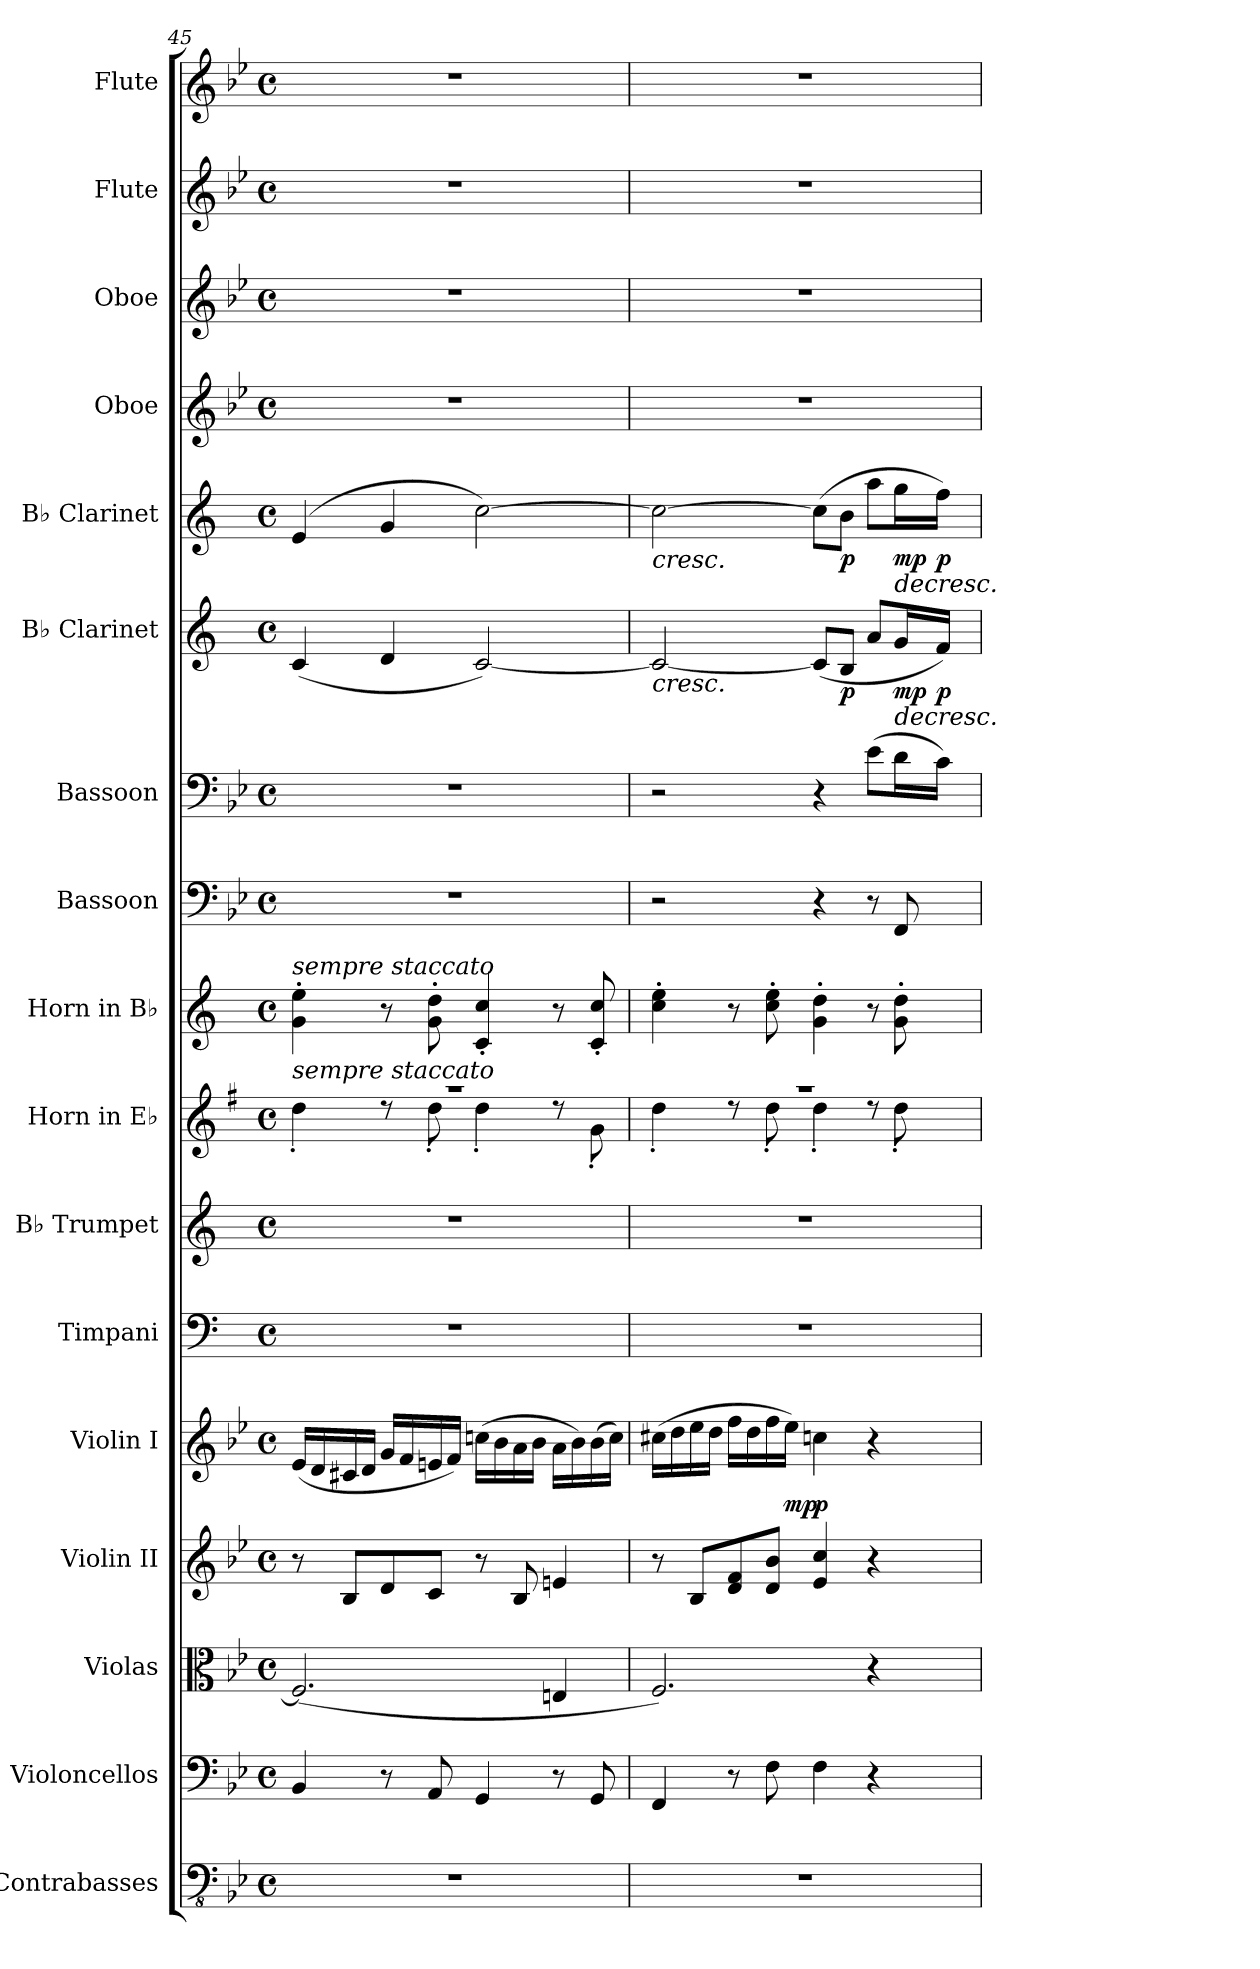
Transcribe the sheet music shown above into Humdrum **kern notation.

**kern	**kern	**kern	**kern	**kern	**dynam	**kern	**kern	**kern	**kern	**kern	**kern	**kern	**dynam	**kern	**dynam	**kern	**kern	**kern	**kern
*part17	*part16	*part15	*part14	*part13	*part13	*part12	*part11	*part10	*part9	*part8	*part7	*part6	*part6	*part5	*part5	*part4	*part3	*part2	*part1
*staff17	*staff16	*staff15	*staff14	*staff13	*staff13	*staff12	*staff11	*staff10	*staff9	*staff8	*staff7	*staff6	*staff6	*staff5	*staff5	*staff4	*staff3	*staff2	*staff1
*I"Contrabasses	*I"Violoncellos	*I"Violas	*I"Violin II	*I"Violin I	*	*I"Timpani	*I"B♭ Trumpet	*I"Horn in E♭	*I"Horn in B♭	*I"Bassoon	*I"Bassoon	*I"B♭ Clarinet	*	*I"B♭ Clarinet	*	*I"Oboe	*I"Oboe	*I"Flute	*I"Flute
*I'Cbs.	*I'Vcs.	*I'Vlas.	*I'Vln II.	*I'Vln I.	*	*I'Timp.	*I'B♭ Tpt.	*	*	*I'Bsn.	*I'Bsn.	*I'B♭ Cl.	*	*I'B♭ Cl.	*	*I'Ob.	*I'Ob.	*I'Fl.	*I'Fl.
*clefFv4	*clefF4	*clefC3	*clefG2	*clefG2	*	*clefF4	*clefG2	*clefG2	*clefG2	*clefF4	*clefF4	*clefG2	*	*clefG2	*	*clefG2	*clefG2	*clefG2	*clefG2
*	*	*	*	*	*	*	*ITrd1c2	*ITrd5c9	*ITrd1c2	*	*	*ITrd1c2	*	*ITrd1c2	*	*	*	*	*
*k[b-e-]	*k[b-e-]	*k[b-e-]	*k[b-e-]	*k[b-e-]	*	*k[]	*k[b-e-]	*k[b-e-]	*k[b-e-]	*k[b-e-]	*k[b-e-]	*k[b-e-]	*	*k[b-e-]	*	*k[b-e-]	*k[b-e-]	*k[b-e-]	*k[b-e-]
*M4/4	*M4/4	*M4/4	*M4/4	*M4/4	*	*M4/4	*M4/4	*M4/4	*M4/4	*M4/4	*M4/4	*M4/4	*	*M4/4	*	*M4/4	*M4/4	*M4/4	*M4/4
*met(c)	*met(c)	*met(c)	*met(c)	*met(c)	*	*met(c)	*met(c)	*met(c)	*met(c)	*met(c)	*met(c)	*met(c)	*	*met(c)	*	*met(c)	*met(c)	*met(c)	*met(c)
=45	=45	=45	=45	=45	=45	=45	=45	=45	=45	=45	=45	=45	=45	=45	=45	=45	=45	=45	=45
*	*	*	*	*	*	*	*	*^	*	*	*	*	*	*	*	*	*	*	*
!	!	!	!	!	!	!	!	!	!	!LO:TX:a:i:t=sempre staccato	!	!	!	!	!	!	!	!	!	!
!	!	!	!	!	!	!	!	!LO:TX:a:i:t=sempre staccato	!	!	!	!	!	!	!	!	!	!	!	!
1r	4BB-/	(2.F/]	8r	(16e-/LL	.	1r	1r	1r	4f'\	4f\' 4dd\'	1r	1r	(4B-/	.	(4d/	.	1r	1r	1r	1r
.	.	.	.	16d/	.	.	.	.	.	.	.	.	.	.	.	.	.	.	.	.
.	.	.	8B-/L	16c#X/	.	.	.	.	.	.	.	.	.	.	.	.	.	.	.	.
.	.	.	.	16d/JJ	.	.	.	.	.	.	.	.	.	.	.	.	.	.	.	.
.	8r	.	8d/	16g/LL	.	.	.	.	8rdd	8r	.	.	4c/	.	4f/	.	.	.	.	.
.	.	.	.	16f/	.	.	.	.	.	.	.	.	.	.	.	.	.	.	.	.
.	8AA/	.	8c/J	16en/	.	.	.	.	8f'\	8f\' 8cc\'	.	.	.	.	.	.	.	.	.	.
.	.	.	.	16f/JJ)	.	.	.	.	.	.	.	.	.	.	.	.	.	.	.	.
.	4GG/	.	8r	(16ccn\LL	.	.	.	.	4f'\	4B-/' 4b-/'	.	.	[2B-/)	.	[2b-\)	.	.	.	.	.
.	.	.	.	16b-\	.	.	.	.	.	.	.	.	.	.	.	.	.	.	.	.
.	.	.	8B-/	16a\	.	.	.	.	.	.	.	.	.	.	.	.	.	.	.	.
.	.	.	.	16b-\JJ	.	.	.	.	.	.	.	.	.	.	.	.	.	.	.	.
.	8r	4En/	4en/	16a\LL	.	.	.	.	8rdd	8r	.	.	.	.	.	.	.	.	.	.
.	.	.	.	16b-\)	.	.	.	.	.	.	.	.	.	.	.	.	.	.	.	.
.	8GG/	.	.	(16b-\	.	.	.	.	8B-'\	8B-/' 8b-/'	.	.	.	.	.	.	.	.	.	.
.	.	.	.	16cc\JJ)	.	.	.	.	.	.	.	.	.	.	.	.	.	.	.	.
=46	=46	=46	=46	=46	=46	=46	=46	=46	=46	=46	=46	=46	=46	=46	=46	=46	=46	=46	=46	=46
!	!	!	!	!	!	!	!	!	!	!	!	!	!	!LO:HP:b	!	!LO:HP:b	!	!	!	!
1r	4FF/	2.F/)	8r	(16cc#X\LL	.	1r	1r	1r	4f'\	4b-\' 4dd\'	2r	2r	2B-/_	<	2b-\_	<	1r	1r	1r	1r
.	.	.	.	16dd\	.	.	.	.	.	.	.	.	.	.	.	.	.	.	.	.
.	.	.	8B-/L	16ee-\	.	.	.	.	.	.	.	.	.	.	.	.	.	.	.	.
.	.	.	.	16dd\JJ	.	.	.	.	.	.	.	.	.	.	.	.	.	.	.	.
.	8r	.	8d/ 8f/	16ff\LL	.	.	.	.	8rdd	8r	.	.	.	.	.	.	.	.	.	.
.	.	.	.	16dd\	.	.	.	.	.	.	.	.	.	.	.	.	.	.	.	.
.	8F\	.	8d/ 8b-/J	16ff\	.	.	.	.	8f'\	8b-\' 8dd\'	.	.	.	.	.	.	.	.	.	.
!	!	!	!	!	!LO:DY:b	!	!	!	!	!	!	!	!	!	!	!	!	!	!	!
.	.	.	.	16ee-\JJ)	mp	.	.	.	.	.	.	.	.	.	.	.	.	.	.	.
!	!	!	!	!	!LO:DY:b	!	!	!	!	!	!	!	!	!	!	!	!	!	!	!
.	4F\	.	4e-/ 4cc/	4ccn\	p	.	.	.	4f'\	4f\' 4cc\'	4r	4r	(8B-/L]	.	(8b-\L]	.	.	.	.	.
!	!	!	!	!	!	!	!	!	!	!	!	!	!	!LO:DY:b	!	!LO:DY:b	!	!	!	!
.	.	.	.	.	.	.	.	.	.	.	.	.	8A/J	p	8a\J	p	.	.	.	.
.	4r	4r	4r	4r	.	.	.	.	8rdd	8r	8r	(>8e-\L	8g/L	.	8gg\L	.	.	.	.	.
!	!	!	!	!	!	!	!	!	!	!	!	!	!	!LO:HP:n=1:b	!	!LO:HP:n=1:b	!	!	!	!
!	!	!	!	!	!	!	!	!	!	!	!	!	!	!LO:DY:n=1:b	!	!LO:DY:n=1:b	!	!	!	!
.	.	.	.	.	.	.	.	.	8f'\	8f\' 8cc\'	8FF/	16d\L	16f/L	[ > mp	16ff\L	[ > mp	.	.	.	.
!	!	!	!	!	!	!	!	!	!	!	!	!	!	!LO:DY:n=2:b	!	!LO:DY:n=2:b	!	!	!	!
.	.	.	.	.	.	.	.	.	.	.	.	16c\JJ)	16e-/JJ)	p	16ee-\JJ)	p	.	.	.	.
*	*	*	*	*	*	*	*	*v	*v	*	*	*	*	*	*	*	*	*	*	*
.	.	.	.	.	.	.	.	.	.	.	.	.	]	.	]	.	.	.	.
=	=	=	=	=	=	=	=	=	=	=	=	=	=	=	=	=	=	=	=
*-	*-	*-	*-	*-	*-	*-	*-	*-	*-	*-	*-	*-	*-	*-	*-	*-	*-	*-	*-
